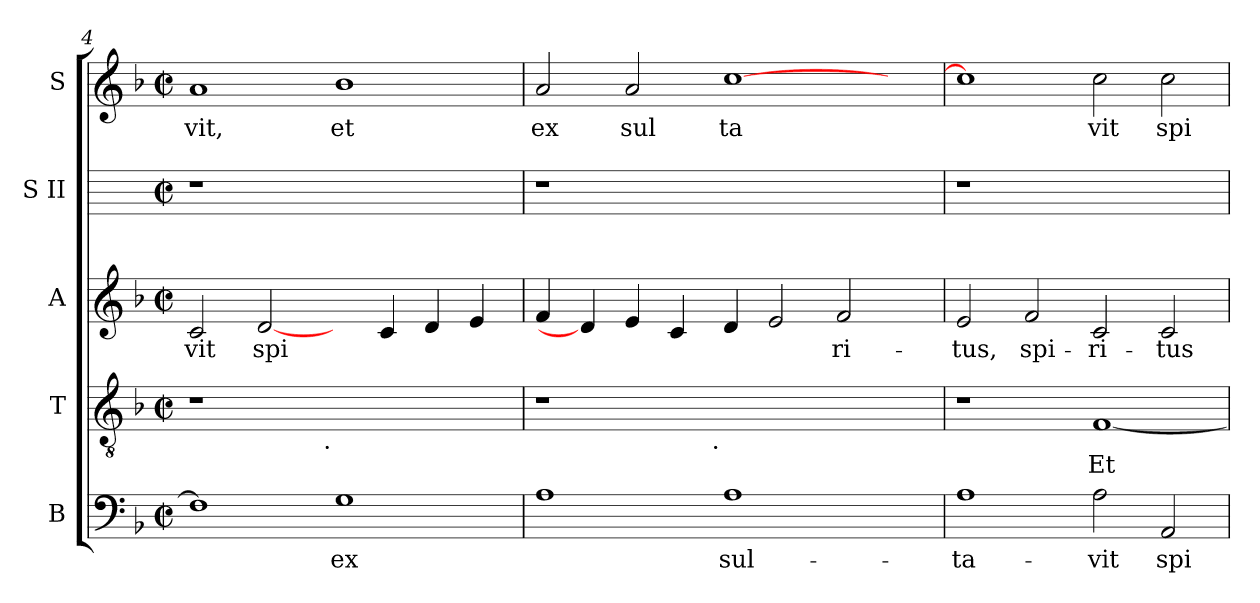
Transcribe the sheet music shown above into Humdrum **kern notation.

**kern	**text	**kern	**text	**kern	**text	**kern	**kern	**text
*part5	*part5	*part4	*part4	*part3	*part3	*part2	*part1	*part1
*staff5	*staff5	*staff4	*staff4	*staff3	*staff3	*staff2	*staff1	*staff1
*I"B	*	*I"T	*	*I"A	*	*I"S II	*I"S	*
*I'B	*	*I'T	*	*I'A	*	*	*I'S	*
*clefF4	*	*clefGv2	*	*clefG2	*	*	*clefG2	*
*k[b-]	*	*k[b-]	*	*k[b-]	*	*k[]	*k[b-]	*
*F:	*	*F:	*	*F:	*	*C:	*F:	*
*M2/2	*	*M2/2	*	*M2/2	*	*M2/2	*M2/2	*
*met(c|)	*	*met(c|)	*	*met(c|)	*	*met(c|)	*met(c|)	*
=4	=4	=4	=4	=4	=4	=4	=4	=4
!	!LO:LY:b:cj	!	!	!	!LO:LY:b:cj	!	!	!LO:LY:b:cj
*	*	*^	*	*	*	*	*	*
1F]	.	1r	2ryy	.	2c/	-vit	1r	1a	vit,
!	!	!	!	!	!	!LO:LY:b:cj	!	!	!
.	.	.	4...ryy	.	[2d/	spi-	.	.	.
!	!	!	!LO:TX:b:t=.	!	!	!	!	!	!
.	.	.	1ryy	.	.	.	.	.	.
!	!LO:LY:b:cj	!	!	!	!	!	!	!	!LO:LY:b:cj
1G	ex-	1ryy	.	.	4ryy	.	1ryy	1b-	et
!	!	!	!	!	!	!LO:LY:b:cj	!	!	!
.	.	.	.	.	4c/	--	.	.	.
!	!	!	!	!	!	!LO:LY:b:cj	!	!	!
.	.	.	.	.	4d/	--	.	.	.
!	!	!	!	!	!	!LO:LY:b:cj	!	!	!
.	.	.	.	.	4e/	--	.	.	.
.	.	.	32ryy	.	.	.	.	.	.
=5	=5	=5	=5	=5	=5	=5	=5	=5	=5
!	!LO:LY:b:cj	!	!	!	!	!LO:LY:b:cj	!	!	!LO:LY:b:cj
1A	--	1r	2ryy	.	4f/	--	1r	2a/	ex
.	.	.	.	.	4d/]	.	.	.	.
!	!	!	!	!	!	!LO:LY:b:cj	!	!	!LO:LY:b:cj
.	.	.	4...ryy	.	4e/	--	.	2a/	sul
!	!	!	!	!	!	!LO:LY:b:cj	!	!	!
.	.	.	.	.	4c/	--	.	.	.
!	!	!	!LO:TX:b:t=.	!	!	!	!	!	!
.	.	.	1ryy	.	.	.	.	.	.
!	!LO:LY:b:cj	!	!	!	!	!LO:LY:b:cj	!	!	!LO:LY:b:cj
1A	-sul-	1ryy	.	.	4d/	--	1ryy	[>1cc	ta
!	!	!	!	!	!	!LO:LY:b:cj	!	!	!
.	.	.	.	.	2e/	--	.	.	.
!	!	!	!	!	!	!LO:LY:b:cj	!	!	!
.	.	.	.	.	2f/	-ri-	.	.	.
.	.	.	4ryy	.	.	.	.	.	.
4ryy	.	4ryy	.	.	.	.	4ryy	4ryy	.
.	.	.	32ryy	.	.	.	.	.	.
=6	=6	=6	=6	=6	=6	=6	=6	=6	=6
!	!LO:LY:b:cj	!	!	!	!	!LO:LY:b:cj	!	!	!LO:LY:b:cj
*	*	*v	*v	*	*	*	*	*	*
1A	-ta-	1r	.	2e/	-tus,	1r	1cc]	.
!	!	!	!	!	!LO:LY:b:cj	!	!	!
.	.	.	.	2f/	spi-	.	.	.
!	!LO:LY:b:cj	!	!LO:LY:b:cj	!	!LO:LY:b:cj	!	!	!LO:LY:b:cj
2A\	-vit	[<1F	Et	2c/	-ri-	1ryy	2cc\	vit
!	!LO:LY:b:cj	!	!	!	!LO:LY:b:cj	!	!	!LO:LY:b:cj
2AA/	spi-	.	.	2c/	-tus	.	2cc\	spi
=	=	=	=	=	=	=	=	=
*-	*-	*-	*-	*-	*-	*-	*-	*-
